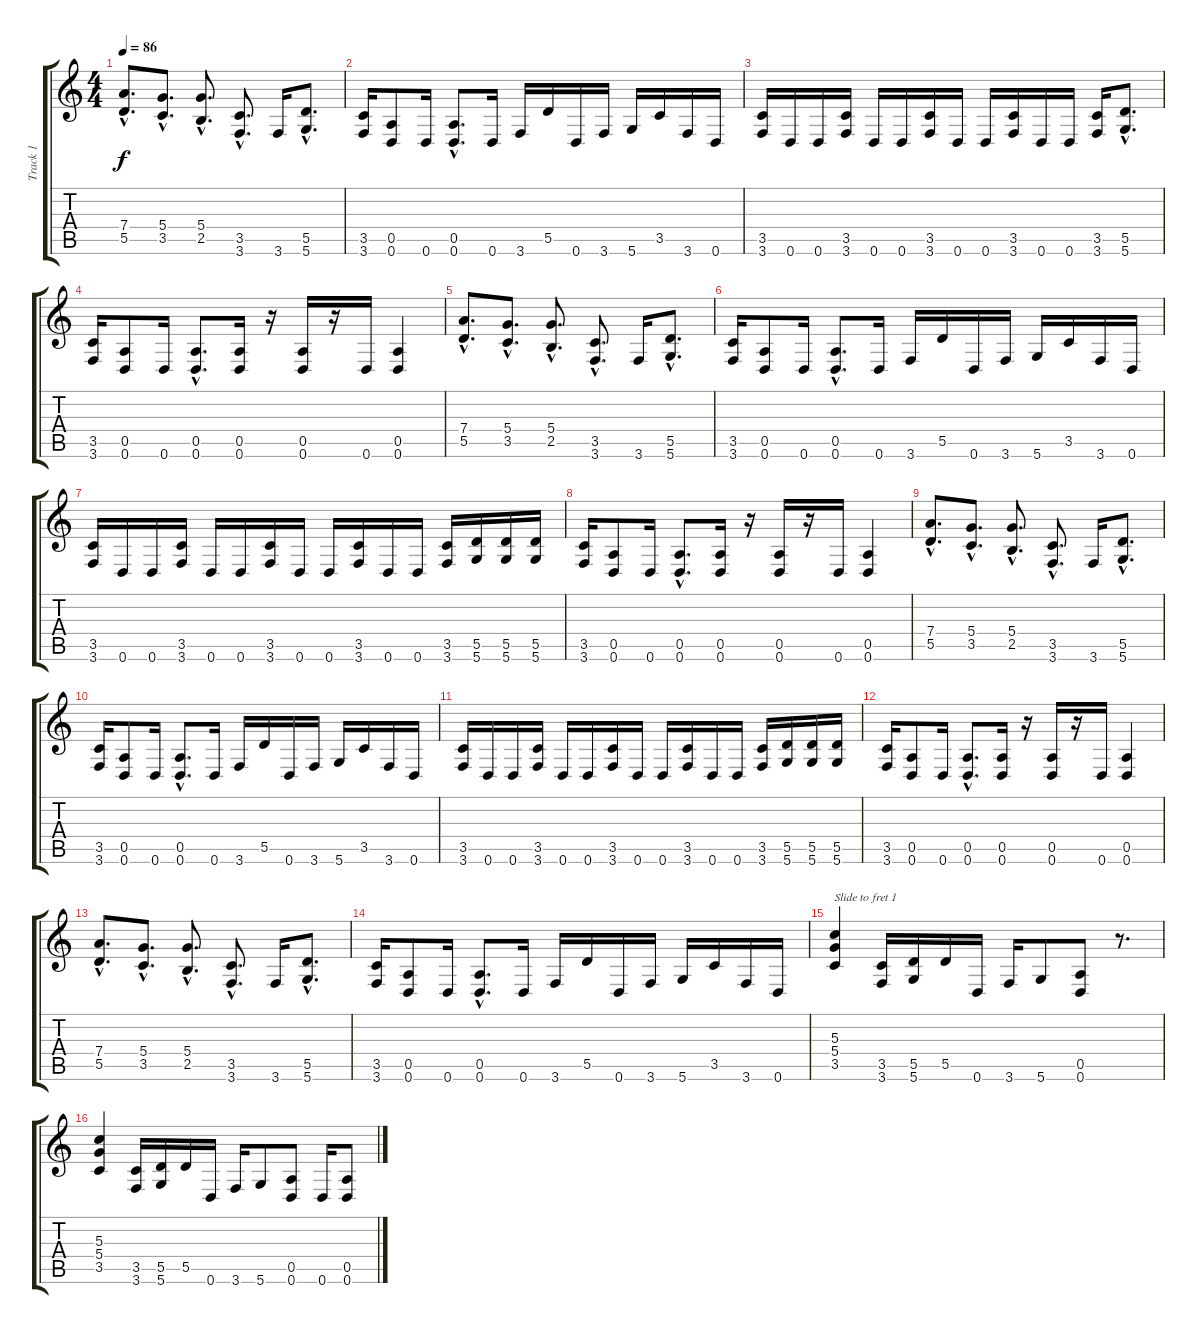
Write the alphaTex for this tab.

\track ("Track 1" "Track 1") {instrument distortionguitar}
\staff {score tabs}
\tuning (E4 B3 G3 D3 A2 D2) {hide}
\ts (4 4)
\tempo 86
\clef g2
\ks c
(7.4{hac} 5.5{hac}).8{d dy f} (5.4{hac} 3.5{hac}).8{d} (5.4{hac} 2.5{hac}).8{d} (3.5{hac} 3.6{hac}).8{d} 3.6.16 (5.5{hac} 5.6{hac}).8{d} |
(3.5 3.6).16 (0.5 0.6).8 0.6.16 (0.5{hac} 0.6{hac}).8{d} 0.6.16 3.6.16 5.5.16 0.6.16 3.6.16 5.6.16 3.5.16 3.6.16 0.6.16 |
(3.5 3.6).16 0.6.16 0.6.16 (3.5 3.6).16 0.6.16 0.6.16 (3.5 3.6).16 0.6.16 0.6.16 (3.5 3.6).16 0.6.16 0.6.16 (3.5 3.6).16 (5.5{hac} 5.6{hac}).8{d} |
(3.5 3.6).16 (0.5 0.6).8 0.6.16 (0.5{hac} 0.6{hac}).8{d} (0.5 0.6).16 r.16 (0.5 0.6).16 r.16 0.6.16 (0.5 0.6).4 |
(7.4{hac} 5.5{hac}).8{d} (5.4{hac} 3.5{hac}).8{d} (5.4{hac} 2.5{hac}).8{d} (3.5{hac} 3.6{hac}).8{d} 3.6.16 (5.5{hac} 5.6{hac}).8{d} |
(3.5 3.6).16 (0.5 0.6).8 0.6.16 (0.5{hac} 0.6{hac}).8{d} 0.6.16 3.6.16 5.5.16 0.6.16 3.6.16 5.6.16 3.5.16 3.6.16 0.6.16 |
(3.5 3.6).16 0.6.16 0.6.16 (3.5 3.6).16 0.6.16 0.6.16 (3.5 3.6).16 0.6.16 0.6.16 (3.5 3.6).16 0.6.16 0.6.16 (3.5 3.6).16 (5.5 5.6).16 (5.5 5.6).16 (5.5 5.6).16 |
(3.5 3.6).16 (0.5 0.6).8 0.6.16 (0.5{hac} 0.6{hac}).8{d} (0.5 0.6).16 r.16 (0.5 0.6).16 r.16 0.6.16 (0.5 0.6).4 |
(7.4{hac} 5.5{hac}).8{d} (5.4{hac} 3.5{hac}).8{d} (5.4{hac} 2.5{hac}).8{d} (3.5{hac} 3.6{hac}).8{d} 3.6.16 (5.5{hac} 5.6{hac}).8{d} |
(3.5 3.6).16 (0.5 0.6).8 0.6.16 (0.5{hac} 0.6{hac}).8{d} 0.6.16 3.6.16 5.5.16 0.6.16 3.6.16 5.6.16 3.5.16 3.6.16 0.6.16 |
(3.5 3.6).16 0.6.16 0.6.16 (3.5 3.6).16 0.6.16 0.6.16 (3.5 3.6).16 0.6.16 0.6.16 (3.5 3.6).16 0.6.16 0.6.16 (3.5 3.6).16 (5.5 5.6).16 (5.5 5.6).16 (5.5 5.6).16 |
(3.5 3.6).16 (0.5 0.6).8 0.6.16 (0.5{hac} 0.6{hac}).8{d} (0.5 0.6).16 r.16 (0.5 0.6).16 r.16 0.6.16 (0.5 0.6).4 |
(7.4{hac} 5.5{hac}).8{d} (5.4{hac} 3.5{hac}).8{d} (5.4{hac} 2.5{hac}).8{d} (3.5{hac} 3.6{hac}).8{d} 3.6.16 (5.5{hac} 5.6{hac}).8{d} |
(3.5 3.6).16 (0.5 0.6).8 0.6.16 (0.5{hac} 0.6{hac}).8{d} 0.6.16 3.6.16 5.5.16 0.6.16 3.6.16 5.6.16 3.5.16 3.6.16 0.6.16 |
(5.3 5.4 3.5).4{txt "Slide to fret 1"} (3.5 3.6).16 (5.5 5.6).16 5.5.16 0.6.16 3.6.16 5.6.8 (0.5 0.6).8 r.8{d} |
(5.3 5.4 3.5).4 (3.5 3.6).16 (5.5 5.6).16 5.5.16 0.6.16 3.6.16 5.6.8 (0.5 0.6).8 0.6.16 (0.5 0.6).8
